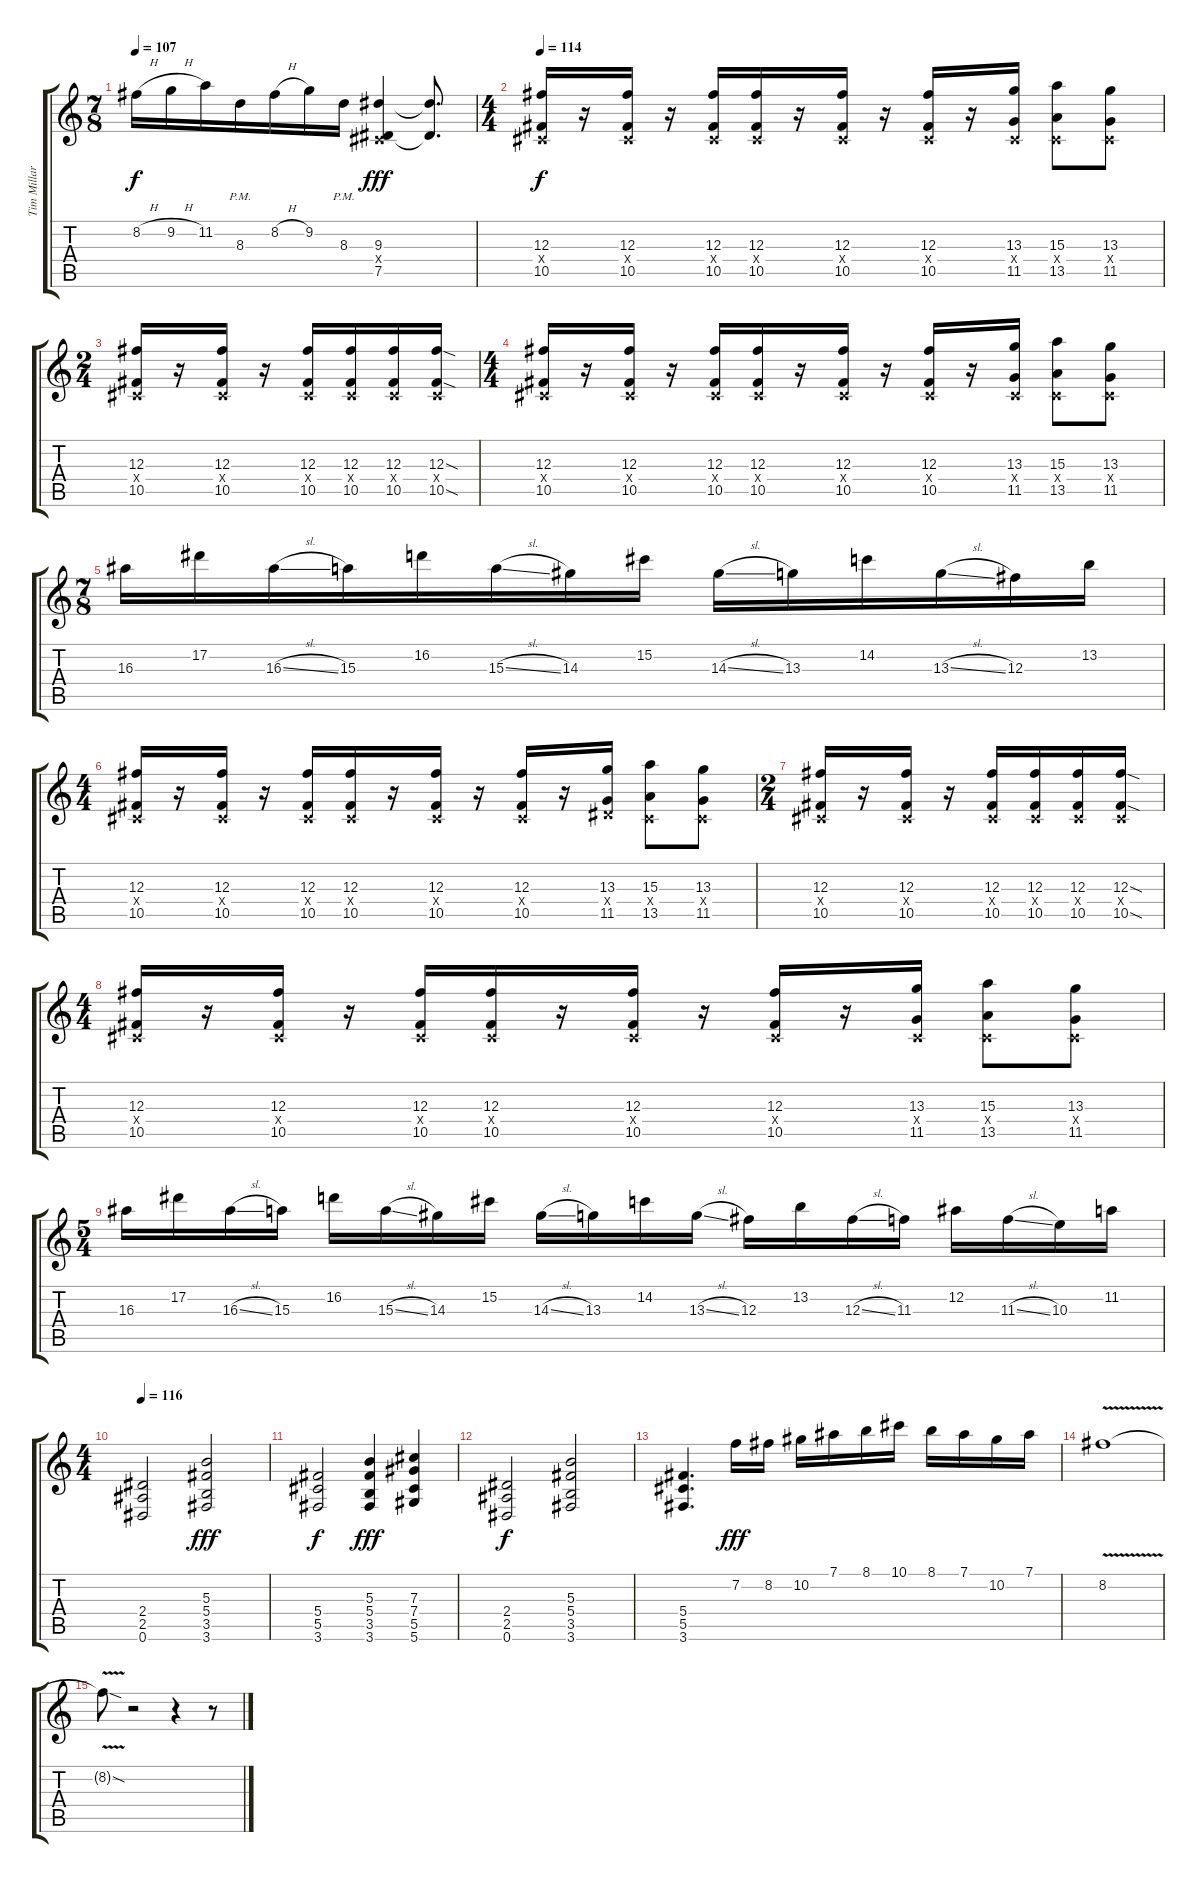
\track ("Tim Millar" "Tim Millar") {instrument distortionguitar}
\staff {score tabs}
\tuning (Eb4 Bb3 Gb3 Db3 Ab2 Eb2) {hide}
\ts (7 8)
\tempo 107
\clef g2
\ks c
8.2{h}.16{dy f} 9.2{h}.16 11.2.16 8.3{pm}.16 8.2{h}.16 9.2.16 8.3{pm}.16 (9.3 0.4{x} 7.5).4{dy fff volume 13 balance 12} (9.3{t} 7.5{t}).8{d} |
\ts (4 4)
\tempo 114
(12.3 0.4{x} 10.5).16{dy f} r.16 (12.3 0.4{x} 10.5).16 r.16 (12.3 0.4{x} 10.5).16 (12.3 0.4{x} 10.5).16 r.16 (12.3 0.4{x} 10.5).16 r.16 (12.3 0.4{x} 10.5).16 r.16 (13.3 0.4{x} 11.5).16 (15.3 0.4{x} 13.5).8 (13.3 0.4{x} 11.5).8 |
\ts (2 4)
(12.3 0.4{x} 10.5).16 r.16 (12.3 0.4{x} 10.5).16 r.16 (12.3 0.4{x} 10.5).16 (12.3 0.4{x} 10.5).16 (12.3 0.4{x} 10.5).16 (12.3{sod} 0.4{x} 10.5{sod}).16 |
\ts (4 4)
(12.3 0.4{x} 10.5).16 r.16 (12.3 0.4{x} 10.5).16 r.16 (12.3 0.4{x} 10.5).16 (12.3 0.4{x} 10.5).16 r.16 (12.3 0.4{x} 10.5).16 r.16 (12.3 0.4{x} 10.5).16 r.16 (13.3 0.4{x} 11.5).16 (15.3 0.4{x} 13.5).8 (13.3 0.4{x} 11.5).8 |
\ts (7 8)
16.3.16 17.2.16 16.3{sl}.16 15.3.16 16.2.16 15.3{sl}.16 14.3.16 15.2.16 14.3{sl}.16 13.3.16 14.2.16 13.3{sl}.16 12.3.16 13.2.16 |
\ts (4 4)
(12.3 0.4{x} 10.5).16 r.16 (12.3 0.4{x} 10.5).16 r.16 (12.3 0.4{x} 10.5).16 (12.3 0.4{x} 10.5).16 r.16 (12.3 0.4{x} 10.5).16 r.16 (12.3 0.4{x} 10.5).16 r.16 (13.3 2.4{x} 11.5).16 (15.3 0.4{x} 13.5).8 (13.3 0.4{x} 11.5).8 |
\ts (2 4)
(12.3 0.4{x} 10.5).16 r.16 (12.3 0.4{x} 10.5).16 r.16 (12.3 0.4{x} 10.5).16 (12.3 0.4{x} 10.5).16 (12.3 0.4{x} 10.5).16 (12.3{sod} 0.4{x} 10.5{sod}).16 |
\ts (4 4)
(12.3 0.4{x} 10.5).16 r.16 (12.3 0.4{x} 10.5).16 r.16 (12.3 0.4{x} 10.5).16 (12.3 0.4{x} 10.5).16 r.16 (12.3 0.4{x} 10.5).16 r.16 (12.3 0.4{x} 10.5).16 r.16 (13.3 0.4{x} 11.5).16 (15.3 0.4{x} 13.5).8 (13.3 0.4{x} 11.5).8 |
\ts (5 4)
16.3.16 17.2.16 16.3{sl}.16 15.3.16 16.2.16 15.3{sl}.16 14.3.16 15.2.16 14.3{sl}.16 13.3.16 14.2.16 13.3{sl}.16 12.3.16 13.2.16 12.3{sl}.16 11.3.16 12.2.16 11.3{sl}.16 10.3.16 11.2.16 |
\ts (4 4)
\tempo 116
(2.4 2.5 0.6).2{balance 8} (5.3 5.4 3.5 3.6).2{dy fff} |
(5.4 5.5 3.6).2{dy f} (5.3 5.4 3.5 3.6).4{dy fff} (7.3 7.4 5.5 5.6).4 |
(2.4 2.5 0.6).2{dy f} (5.3 5.4 3.5 3.6).2 |
(5.4 5.5 3.6).4{d} 7.2.16{dy fff volume 16} 8.2.16 10.2.16 7.1.16 8.1.16 10.1.16 8.1.16 7.1.16 10.2.16 7.1.16 |
8.2{v}.1 |
8.2{sod t}.8 r.2 r.4 r.8
